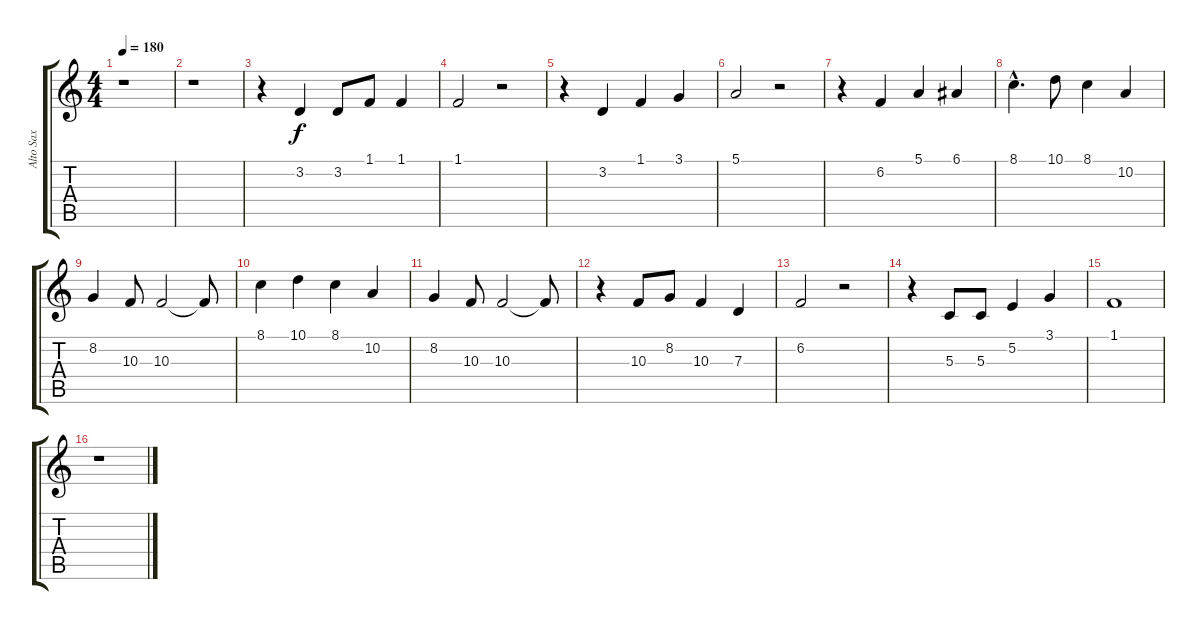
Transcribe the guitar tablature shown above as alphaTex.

\track ("Alto Sax" "Alto Sax") {instrument altosax}
\staff {score tabs}
\tuning (E4 B3 G3 D3 A2 E2) {hide}
\ts (4 4)
\tempo 180
\clef g2
\ks c
r.1{dy f} |
r.1 |
r.4 3.2.4 3.2.8 1.1.8 1.1.4 |
1.1.2 r.2 |
r.4 3.2.4 1.1.4 3.1.4 |
5.1.2 r.2 |
r.4 6.2.4 5.1.4 6.1.4 |
8.1{hac}.4{d} 10.1.8 8.1.4 10.2.4 |
8.2.4 10.3.8 10.3.2 10.3{t}.8 |
8.1.4 10.1.4 8.1.4 10.2.4 |
8.2.4 10.3.8 10.3.2 10.3{t}.8 |
r.4 10.3.8 8.2.8 10.3.4 7.3.4 |
6.2.2 r.2 |
r.4 5.3.8 5.3.8 5.2.4 3.1.4 |
1.1.1 |
r.1
